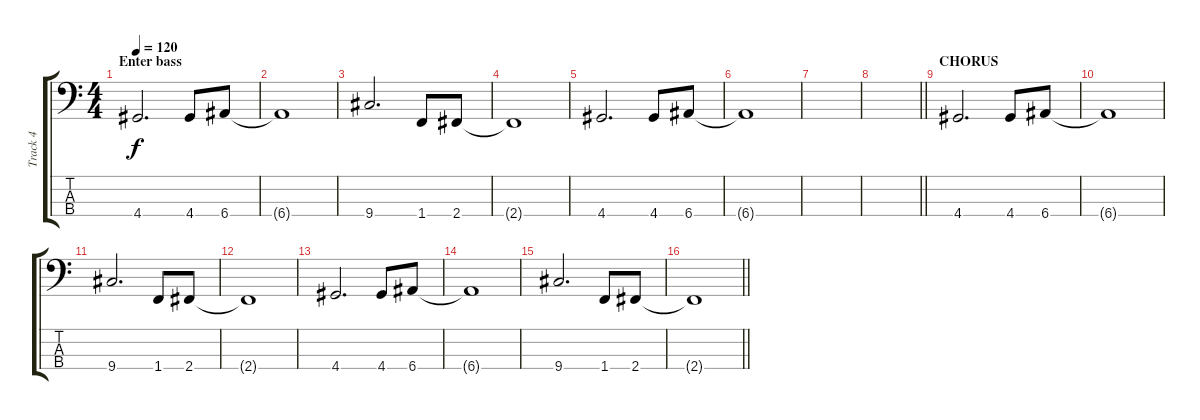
\track ("Track 4" "Track 4") {instrument electricbassfinger}
\staff {score tabs}
\tuning (G2 D2 A1 E1) {hide}
\ts (4 4)
\section ("" "Enter bass")
\tempo 120
\clef f4
\ks c
4.4.2{d dy f} 4.4.8 6.4.8 |
6.4{t}.1 |
9.4.2{d} 1.4.8 2.4.8 |
2.4{t}.1 |
4.4.2{d} 4.4.8 6.4.8 |
6.4{t}.1 |
|
\barLineRight lightlight
|
\section ("" "CHORUS")
4.4.2{d} 4.4.8 6.4.8 |
6.4{t}.1 |
9.4.2{d} 1.4.8 2.4.8 |
2.4{t}.1 |
4.4.2{d} 4.4.8 6.4.8 |
6.4{t}.1 |
9.4.2{d} 1.4.8 2.4.8 |
\barLineRight lightlight
2.4{t}.1
